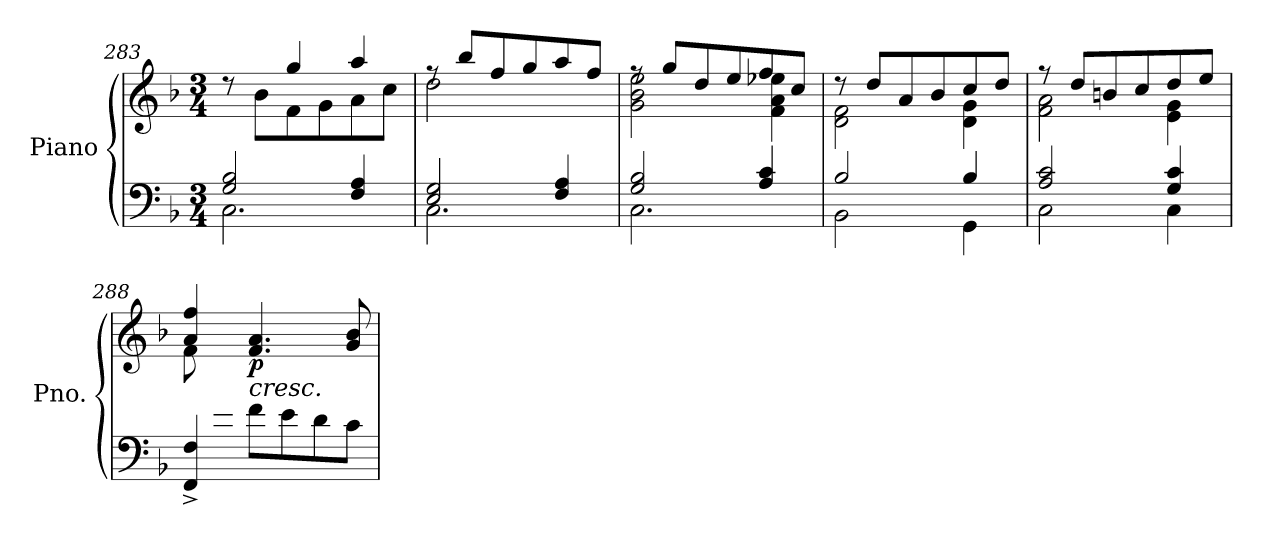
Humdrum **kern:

**kern	**kern	**dynam
*part1	*part1	*part1
*staff2	*staff1	*staff1/2
*I"Piano	*	*
*I'Pno.	*	*
*clefF4	*clefG2	*
*k[b-]	*k[b-]	*
*M3/4	*M3/4	*
=283	=283	=283
*^	*^	*
2G/ 2B-/	2.C\	4raayy	8rdd	.
.	.	.	8b-\L	.
.	.	4gg/	8f\	.
.	.	.	8g\	.
4F/ 4A/	.	4aa/	8a\	.
.	.	.	8cc\J	.
=284	=284	=284	=284	=284
2E/ 2G/	2.C\	8rff	2dd\	.
.	.	8bb-/L	.	.
.	.	8ff/	.	.
.	.	8gg/	.	.
4F/ 4A/	.	8aa/	4ryy	.
.	.	8ff/J	.	.
=285	=285	=285	=285	=285
2G/ 2B-/	2.C\	8rff	2g\ 2b-\ 2ee\	.
.	.	8gg/L	.	.
.	.	8dd/	.	.
.	.	8ee/	.	.
4A/ 4c/	.	8ff/	4f\ 4a\ 4ee-X\	.
.	.	8cc/J	.	.
=286	=286	=286	=286	=286
2B-/	2BB-\	8r	2d\ 2f\	.
.	.	8dd/L	.	.
.	.	8a/	.	.
.	.	8b-/	.	.
4B-/	4GG\	8cc/	4d\ 4g\	.
.	.	8dd/J	.	.
!!LO:PB:g=z	!!
=287	=287	=287	=287	=287
2A/ 2c/	2C\	8r	2f\ 2a\	.
.	.	8dd/L	.	.
.	.	8bn/	.	.
.	.	8cc/	.	.
4G/ 4c/	4C\	8dd/	4e\ 4g\	.
.	.	8ee/J	.	.
=288	=288	=288	=288	=288
8ryy	4FF/^ 4F/^	4a/ 4ff/	8f\L	.
8e/J	.	.	8ryy	.
!LO:TX:a:i:t=cresc.	!	!	!	!
!	!	!	!	!LO:DY:b
2ryy	8f\L	4.f/ 4.a/	2rDyy	p
.	8e\	.	.	.
.	8d\	.	.	.
.	8c\J	8g/ 8b-/	.	.
*v	*v	*	*	*
*	*v	*v	*
=	=	=
*-	*-	*-
